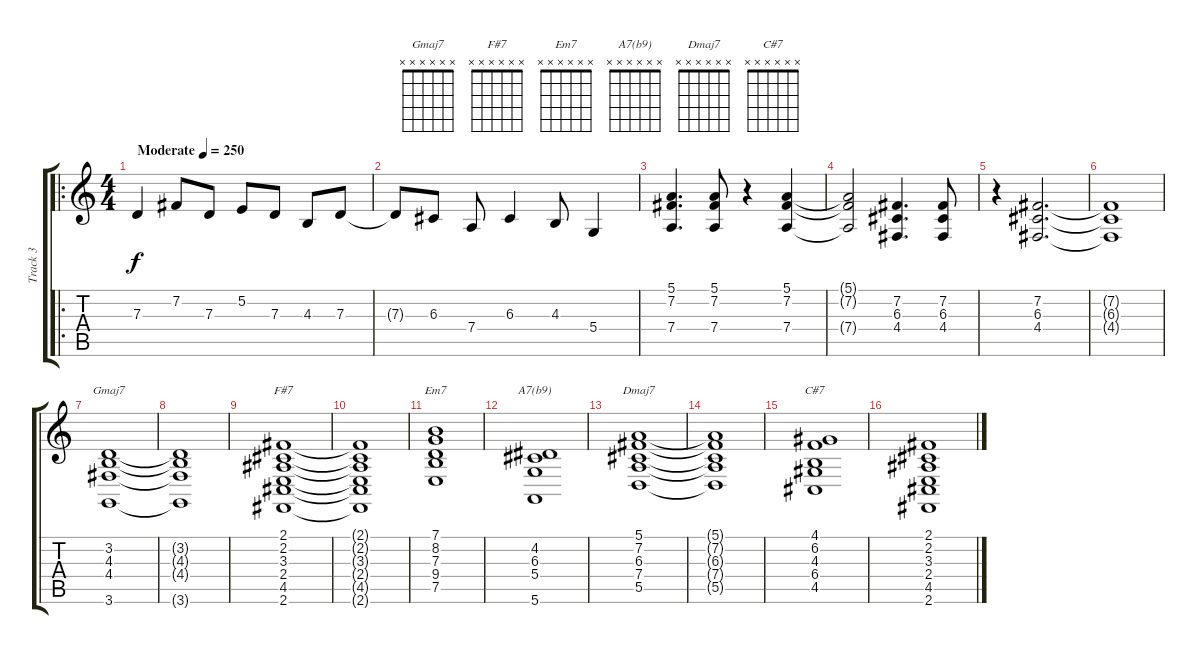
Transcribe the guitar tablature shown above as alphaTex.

\track ("Track 3" "Track 3") {instrument brightacousticpiano}
\staff {score tabs}
\tuning (E4 B3 G3 D3 A2 E2) {hide}
\chord ("Gmaj7" x x x x x x)
\chord ("F#7" x x x x x x)
\chord ("Em7" x x x x x x)
\chord ("A7(b9)" x x x x x x)
\chord ("Dmaj7" x x x x x x)
\chord ("C#7" x x x x x x)
\ro
\ts (4 4)
\tempo (250 "Moderate")
\clef g2
\ks c
7.3.4{dy f instrument brightacousticpiano} 7.2.8 7.3.8 5.2.8 7.3.8 4.3.8 7.3.8 |
7.3{t}.8 6.3.8 7.4.8 6.3.4 4.3.8 5.4.4 |
(5.1 7.2 7.4).4{d} (5.1 7.2 7.4).8 r.4 (5.1 7.2 7.4).4 |
(5.1{t} 7.2{t} 7.4{t}).2 (7.2 6.3 4.4).4{d} (7.2 6.3 4.4).8 |
r.4 (7.2 6.3 4.4).2{d} |
(7.2{t} 6.3{t} 4.4{t}).1 |
(3.2 4.3 4.4 3.6).1{ch "Gmaj7"} |
(3.2{t} 4.3{t} 4.4{t} 3.6{t}).1 |
(2.1 2.2 3.3 2.4 4.5 2.6).1{ch "F#7"} |
(2.1{t} 2.2{t} 3.3{t} 2.4{t} 4.5{t} 2.6{t}).1 |
(7.1 8.2 7.3 9.4 7.5).1{ch "Em7"} |
(4.2 6.3 5.4 5.6).1{ch "A7(b9)"} |
(5.1 7.2 6.3 7.4 5.5).1{ch "Dmaj7"} |
(5.1{t} 7.2{t} 6.3{t} 7.4{t} 5.5{t}).1 |
(4.1 6.2 4.3 6.4 4.5).1{ch "C#7"} |
(2.1 2.2 3.3 2.4 4.5 2.6).1
